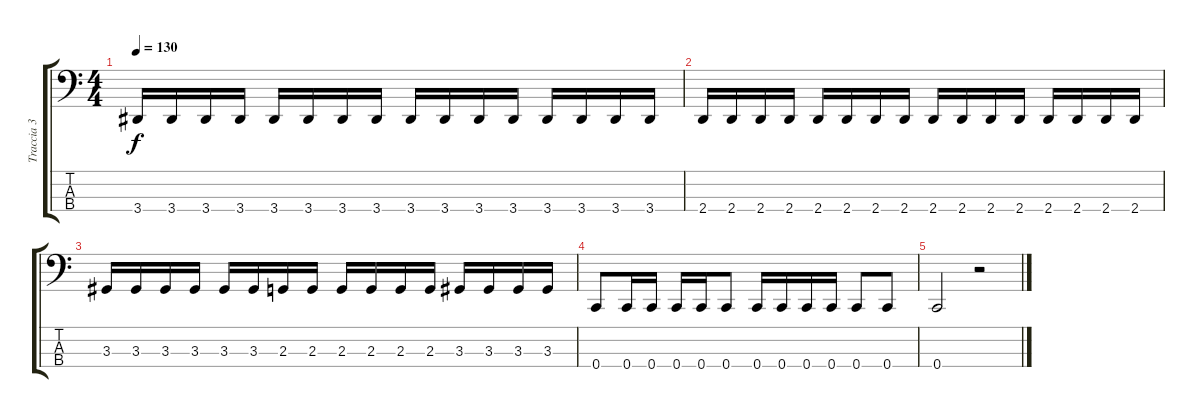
\track ("Traccia 3" "Traccia 3") {instrument electricbassfinger}
\staff {score tabs}
\tuning (Eb2 Bb1 F1 C1) {hide}
\ts (4 4)
\tempo 130
\clef f4
\ks c
3.4.16{dy f} 3.4.16 3.4.16 3.4.16 3.4.16 3.4.16 3.4.16 3.4.16 3.4.16 3.4.16 3.4.16 3.4.16 3.4.16 3.4.16 3.4.16 3.4.16 |
2.4.16 2.4.16 2.4.16 2.4.16 2.4.16 2.4.16 2.4.16 2.4.16 2.4.16 2.4.16 2.4.16 2.4.16 2.4.16 2.4.16 2.4.16 2.4.16 |
3.3.16 3.3.16 3.3.16 3.3.16 3.3.16 3.3.16 2.3.16 2.3.16 2.3.16 2.3.16 2.3.16 2.3.16 3.3.16 3.3.16 3.3.16 3.3.16 |
0.4.8 0.4.16 0.4.16 0.4.16 0.4.16 0.4.8 0.4.16 0.4.16 0.4.16 0.4.16 0.4.8 0.4.8 |
0.4.2 r.2
